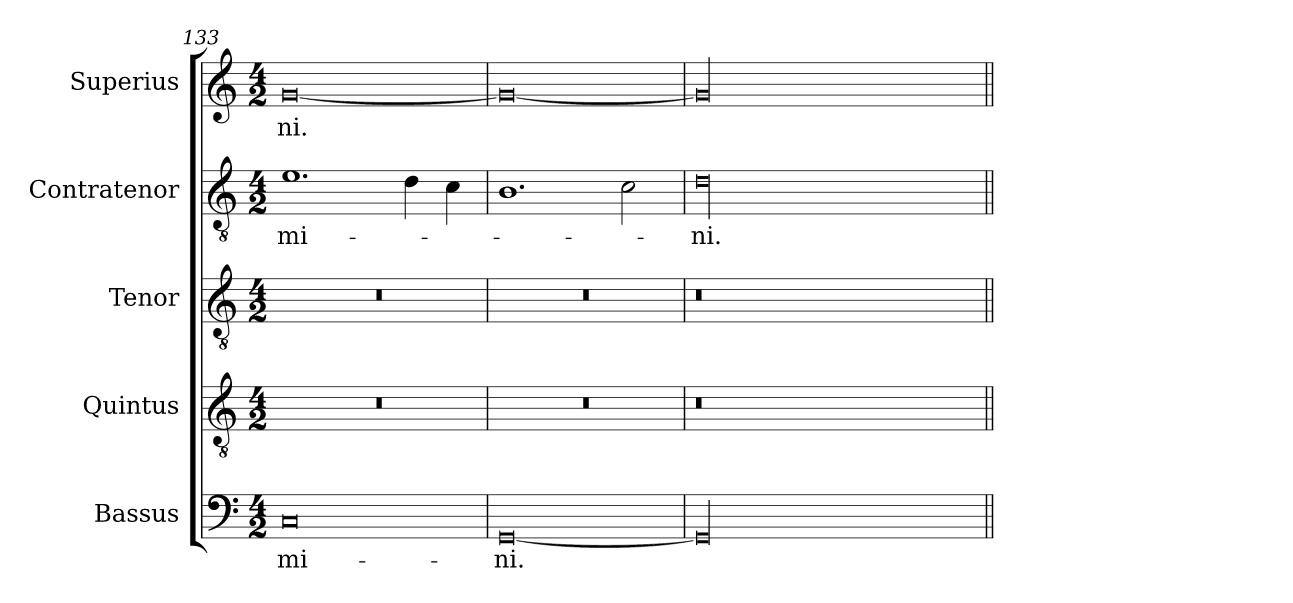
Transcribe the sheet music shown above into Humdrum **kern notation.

**kern	**text	**kern	**kern	**kern	**text	**kern	**text
*part5	*part5	*part4	*part3	*part2	*part2	*part1	*part1
*staff5	*staff5	*staff4	*staff3	*staff2	*staff2	*staff1	*staff1
*I"Bassus	*	*I"Quintus	*I"Tenor	*I"Contratenor	*	*I"Superius	*
*clefF4	*	*clefGv2	*clefGv2	*clefGv2	*	*clefG2	*
*k[]	*	*k[]	*k[]	*k[]	*	*k[]	*
*M4/2	*	*M4/2	*M4/2	*M4/2	*	*M4/2	*
=133	=133	=133	=133	=133	=133	=133	=133
0C/	-mi-	0r	0r	1.e/	-mi-	[0g/	-ni.
.	.	.	.	4d\	.	.	.
.	.	.	.	4c\	.	.	.
=134	=134	=134	=134	=134	=134	=134	=134
[0GG/	-ni.	0r	0r	1.B/	.	0g/_	.
.	.	.	.	2c\	.	.	.
=135	=135	=135	=135	=135	=135	=135	=135
00GG/]	.	0r	0r	00d\	-ni.	00g/]	.
.	.	0ryy	0ryy	.	.	.	.
=||	=||	=||	=||	=||	=||	=||	=||
*-	*-	*-	*-	*-	*-	*-	*-
